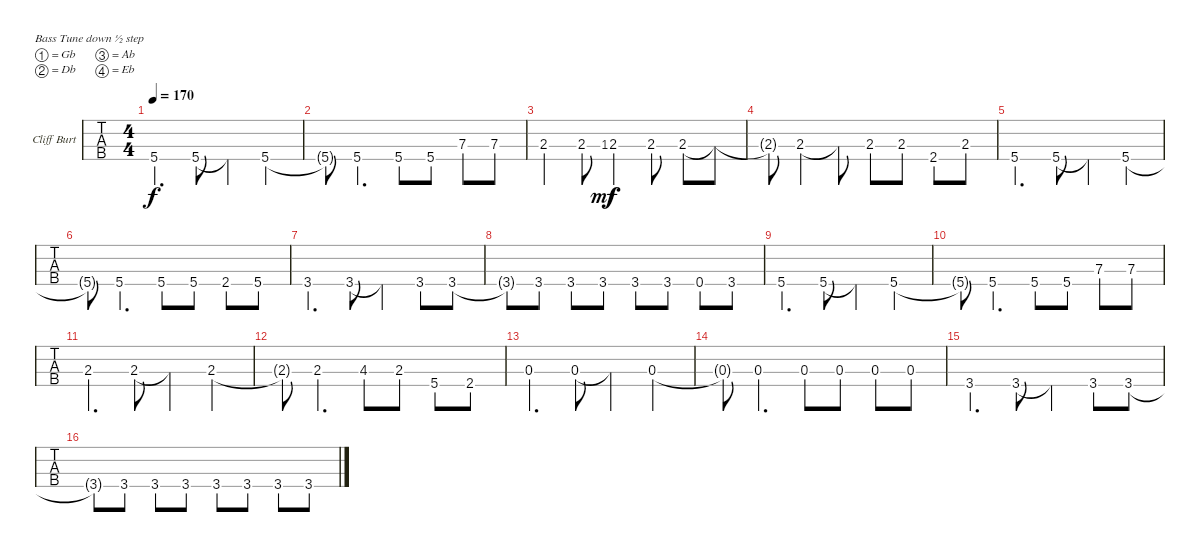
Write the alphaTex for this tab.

\bracketExtendMode groupsimilarinstruments
\firstSystemTrackNameOrientation horizontal
\otherSystemsTrackNameOrientation horizontal
\track ("Cliff Burton" "Cliff Burt") {instrument electricbassfinger}
\staff {tabs}
\tuning (Gb2 Db2 Ab1 Eb1)
\ts (4 4)
\tempo 170
\clef f4
\ks bminor
5.4.4{d dy f} 5.4.8 5.4{t}.4 5.4.4 |
5.4{t}.8 5.4.4{d} 5.4.8 5.4.8 7.3.8 7.3.8 |
2.3.4 2.3.8 1.3.8{gr dy mf} 2.3.4{dy f} 2.3.8 2.3.8 2.3{t}.8 |
2.3{t}.8 2.3.4 2.3{t}.8 2.3.8 2.3.8 2.4.8 2.3.8 |
5.4.4{d} 5.4.8 5.4{t}.4 5.4.4 |
5.4{t}.8 5.4.4{d} 5.4.8 5.4.8 2.4.8 5.4.8 |
3.4.4{d} 3.4.8 3.4{t}.4 3.4.8 3.4.8 |
3.4{t}.8 3.4.8 3.4.8 3.4.8 3.4.8 3.4.8 0.4.8 3.4.8 |
5.4.4{d} 5.4.8 5.4{t}.4 5.4.4 |
5.4{t}.8 5.4.4{d} 5.4.8 5.4.8 7.3.8 7.3.8 |
2.3.4{d} 2.3.8 2.3{t}.4 2.3.4 |
2.3{t}.8 2.3.4{d} 4.3.8 2.3.8 5.4.8 2.4.8 |
0.3.4{d} 0.3.8 0.3{t}.4 0.3.4 |
0.3{t}.8 0.3.4{d} 0.3.8 0.3.8 0.3.8 0.3.8 |
3.4.4{d} 3.4.8 3.4{t}.4 3.4.8 3.4.8 |
3.4{t}.8 3.4.8 3.4.8 3.4.8 3.4.8 3.4.8 3.4.8 3.4.8
